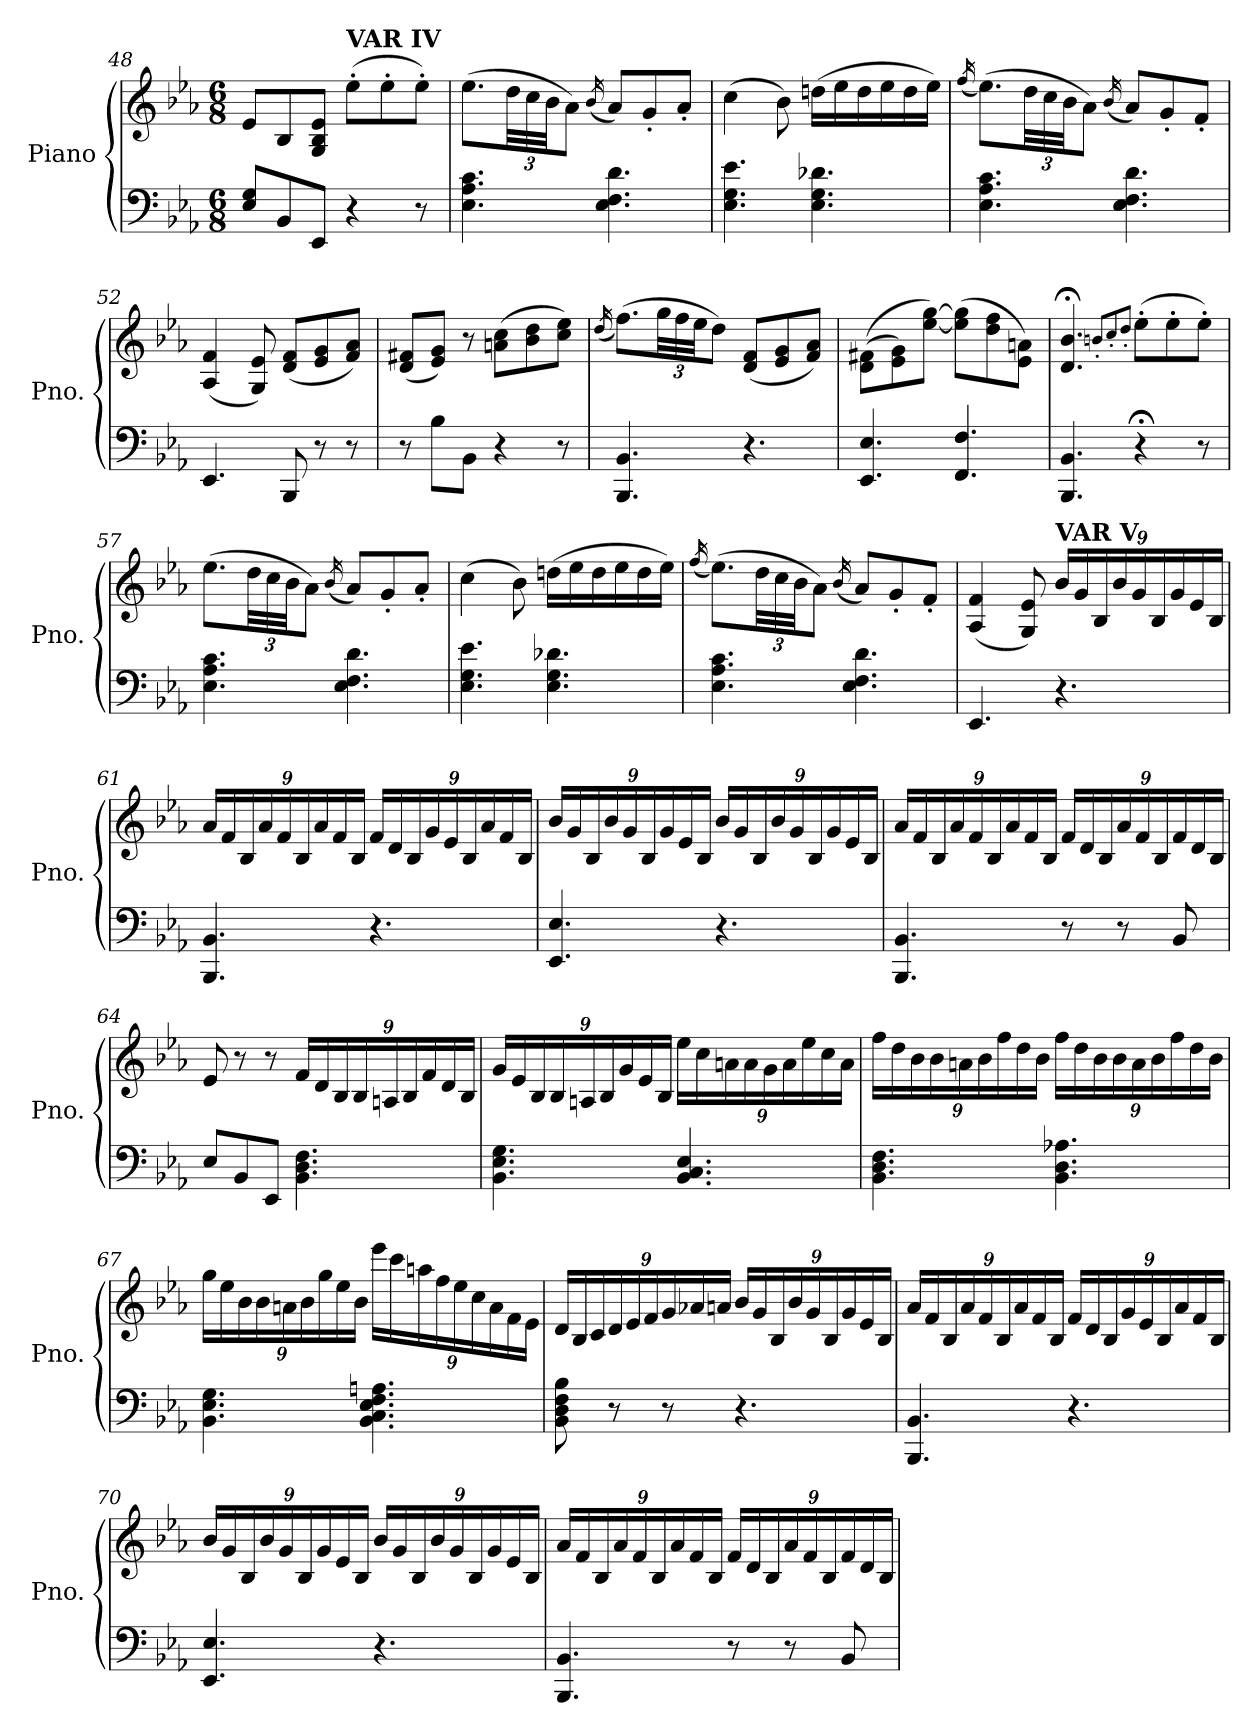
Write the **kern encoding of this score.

**kern	**kern
*part1	*part1
*staff2	*staff1
*I"Piano	*
*I'Pno.	*
*clefF4	*clefG2
*k[b-e-a-]	*k[b-e-a-]
*E-:	*E-:
*M6/8	*M6/8
=48	=48
8E-/ 8G/L	8e-/L
8BB-/	8B-/
8EE-/J	8G/ 8B-/ 8e-/J
!	!LO:TX:a:B:t=VAR IV
4r	(>8ee-'\L
.	8ee-'\
8r	8ee-'\J)
!!LO:LB:g=z
=49	=49
4.E-\ 4.A-\ 4.c\	(>8.ee-\L
*	*Xbrackettup
.	48dd\LL
.	48cc\
.	48b-\JJ
.	8a-\J)
.	(<16qb-/
4.E-\ 4.F\ 4.d\	8a-/L)
.	8g'/
.	8a-'/J
=50	=50
4.E-\ 4.G\ 4.e-\	(>4cc\
.	8b-\)
4.E-\ 4.G\ 4.d-X\	(>16ddn\LL
.	16ee-\
.	16dd\
.	16ee-\
.	16dd\
.	16ee-\JJ)
=51	=51
.	(<16qff/
4.E-\ 4.A-\ 4.c\	(>8.ee-\L)
.	48dd\LL
.	48cc\
.	48b-\JJ
.	8a-\J)
.	(<16qb-/
4.E-\ 4.F\ 4.d\	8a-/L)
.	8g'/
.	8f'/J
=52	=52
4.EE-/	(<4A-/ 4f/
.	8G/ 8e-/)
8BBB-/	(<8d/ 8f/L
8r	8e-/ 8g/
8r	8f/ 8a-/J)
=53	=53
8r	(<8d/ 8f#X/L
8B-\L	8e-/ 8g/J)
8BB-\J	8r
4r	(>8an\ 8cc\L
.	8b-\ 8dd\
8r	8cc\ 8ee-\J)
!!LO:LB:g=z
=54	=54
.	(<16qdd/
4.BBB-/ 4.BB-/	(>8.ff\L)
.	48gg\LL
.	48ff\
.	48ee-\JJ
.	8dd\J)
4.r	(<8d/ 8f/L
.	8e-/ 8g/
.	8f/ 8a-/J)
=55	=55
4.EE-/ 4.E-/	(>(>8d\ 8f#X\L
.	8e-\ 8g\)
.	[8ee-\ [8gg\J)
4.FF/ 4.F/	(>8ee-\] 8gg\]L
.	8dd\ 8ff\
.	8e-\ 8an\J)
=56	=56
4.BBB-/ 4.BB-/	4.d/;< 4.b-/;<
.	8qbn'/L
.	8qcc'/
.	8qdd'/J
4r;<	(>8ee-'\L
.	8ee-'\
8r	8ee-'\J)
=57	=57
4.E-\ 4.A-\ 4.c\	(>8.ee-\L
.	48dd\LL
.	48cc\
.	48b-\JJ
.	8a-\J)
.	(<16qb-/
4.E-\ 4.F\ 4.d\	8a-/L)
.	8g'/
.	8a-'/J
=58	=58
4.E-\ 4.G\ 4.e-\	(>4cc\
.	8b-\)
4.E-\ 4.G\ 4.d-X\	(>16ddn\LL
.	16ee-\
.	16dd\
.	16ee-\
.	16dd\
.	16ee-\JJ)
!!LO:PB:g=z
=59	=59
.	(<16qff/
4.E-\ 4.A-\ 4.c\	(>8.ee-\L)
.	48dd\LL
.	48cc\
.	48b-\JJ
.	8a-\J)
.	(<16qb-/
4.E-\ 4.F\ 4.d\	8a-/L)
.	8g'/
.	8f'/J
=60	=60
4.EE-/	(<4A-/ 4f/
.	8G/ 8e-/)
!	!LO:TX:a:B:t=VAR V
4.r	24b-/LL
.	24g/
.	24B-/
.	24b-/
.	24g/
.	24B-/
.	24g/
.	24e-/
.	24B-/JJ
=61	=61
4.BBB-/ 4.BB-/	24a-/LL
.	24f/
.	24B-/
.	24a-/
.	24f/
.	24B-/
.	24a-/
.	24f/
.	24B-/JJ
4.r	24f/LL
.	24d/
.	24B-/
.	24g/
.	24e-/
.	24B-/
.	24a-/
.	24f/
.	24B-/JJ
!!LO:LB:g=z
=62	=62
4.EE-/ 4.E-/	24b-/LL
.	24g/
.	24B-/
.	24b-/
.	24g/
.	24B-/
.	24g/
.	24e-/
.	24B-/JJ
4.r	24b-/LL
.	24g/
.	24B-/
.	24b-/
.	24g/
.	24B-/
.	24g/
.	24e-/
.	24B-/JJ
=63	=63
4.BBB-/ 4.BB-/	24a-/LL
.	24f/
.	24B-/
.	24a-/
.	24f/
.	24B-/
.	24a-/
.	24f/
.	24B-/JJ
8r	24f/LL
.	24d/
.	24B-/
8r	24a-/
.	24f/
.	24B-/
8BB-/	24f/
.	24d/
.	24B-/JJ
!!LO:LB:g=z
=64	=64
8E-/L	8e-/
8BB-/	8r
8EE-/J	8r
4.BB-\ 4.D\ 4.F\	24f/LL
.	24d/
.	24B-/
.	24B-/
.	24An/
.	24B-/
.	24f/
.	24d/
.	24B-/JJ
=65	=65
4.BB-\ 4.E-\ 4.G\	24g/LL
.	24e-/
.	24B-/
.	24B-/
.	24An/
.	24B-/
.	24g/
.	24e-/
.	24B-/JJ
4.BB-/ 4.C/ 4.E-/	24ee-\LL
.	24cc\
.	24an\
.	24a\
.	24g\
.	24a\
.	24ee-\
.	24cc\
.	24a\JJ
!!LO:LB:g=z
=66	=66
4.BB-\ 4.D\ 4.F\	24ff\LL
.	24dd\
.	24b-\
.	24b-\
.	24an\
.	24b-\
.	24ff\
.	24dd\
.	24b-\JJ
4.BB-\ 4.D\ 4.A-X\	24ff\LL
.	24dd\
.	24b-\
.	24b-\
.	24a\
.	24b-\
.	24ff\
.	24dd\
.	24b-\JJ
=67	=67
4.BB-\ 4.E-\ 4.G\	24gg\LL
.	24ee-\
.	24b-\
.	24b-\
.	24an\
.	24b-\
.	24gg\
.	24ee-\
.	24b-\JJ
4.BB-\ 4.C\ 4.E-\ 4.F\ 4.An\	24eee-\LL
.	24ccc\
.	24aan\
.	24ff\
.	24ee-\
.	24cc\
.	24a\
.	24f\
.	24e-\JJ
!!LO:LB:g=z
=68	=68
8BB-\ 8D\ 8F\ 8B-\	24d/LL
.	24B-/
.	24c/
8r	24d/
.	24e-/
.	24f/
8r	24g/
.	24a-X/
.	24an/JJ
4.r	24b-/LL
.	24g/
.	24B-/
.	24b-/
.	24g/
.	24B-/
.	24g/
.	24e-/
.	24B-/JJ
=69	=69
4.BBB-/ 4.BB-/	24a-/LL
.	24f/
.	24B-/
.	24a-/
.	24f/
.	24B-/
.	24a-/
.	24f/
.	24B-/JJ
4.r	24f/LL
.	24d/
.	24B-/
.	24g/
.	24e-/
.	24B-/
.	24a-/
.	24f/
.	24B-/JJ
!!LO:LB:g=z
=70	=70
4.EE-/ 4.E-/	24b-/LL
.	24g/
.	24B-/
.	24b-/
.	24g/
.	24B-/
.	24g/
.	24e-/
.	24B-/JJ
4.r	24b-/LL
.	24g/
.	24B-/
.	24b-/
.	24g/
.	24B-/
.	24g/
.	24e-/
.	24B-/JJ
=71	=71
4.BBB-/ 4.BB-/	24a-/LL
.	24f/
.	24B-/
.	24a-/
.	24f/
.	24B-/
.	24a-/
.	24f/
.	24B-/JJ
8r	24f/LL
.	24d/
.	24B-/
8r	24a-/
.	24f/
.	24B-/
8BB-/	24f/
.	24d/
.	24B-/JJ
=	=
*-	*-
